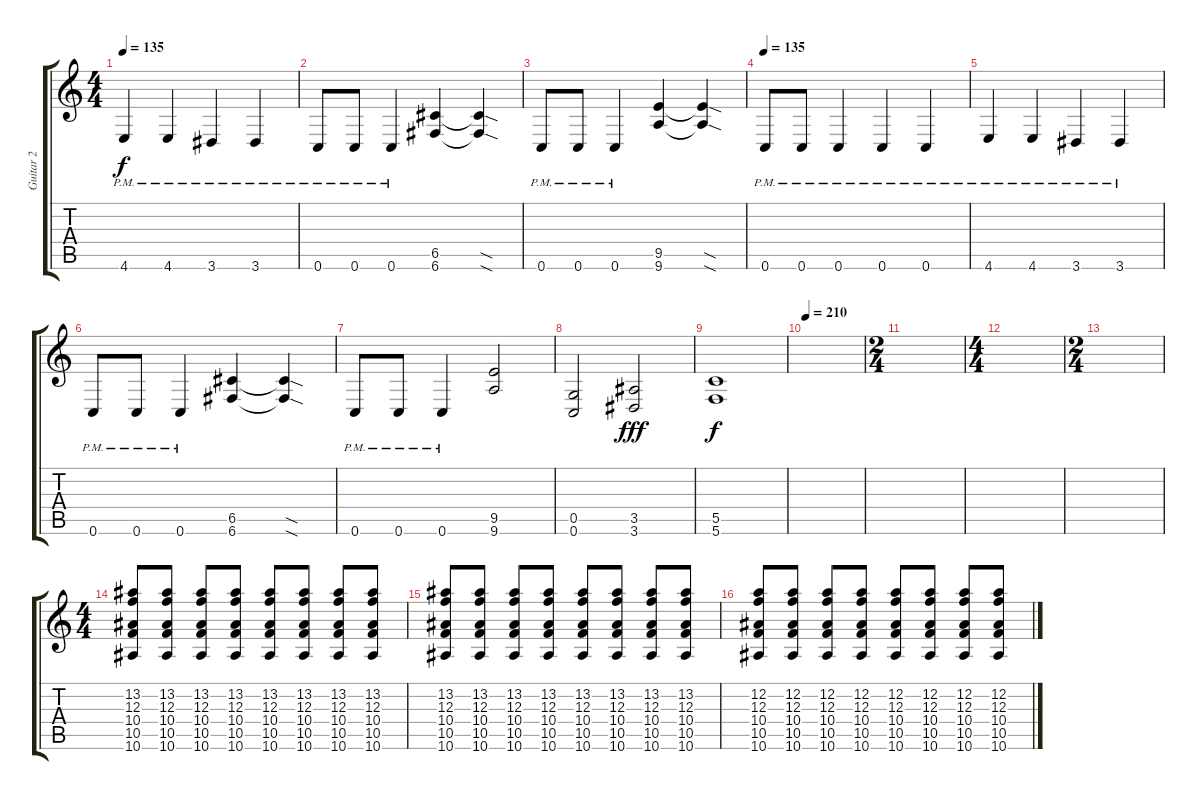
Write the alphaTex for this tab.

\track ("Guitar 2" "Guitar 2") {instrument distortionguitar}
\staff {score tabs}
\tuning (D4 A3 F3 C3 G2 C2) {hide}
\ts (4 4)
\tempo 135
\clef g2
\ks c
4.6{pm}.4{dy f} 4.6{pm}.4 3.6{pm}.4 3.6{pm}.4 |
0.6{pm}.8 0.6{pm}.8 0.6{pm}.4 (6.5 6.6).4 (6.5{sod t} 6.6{sod t}).4 |
0.6{pm}.8 0.6{pm}.8 0.6{pm}.4 (9.5 9.6).4 (9.5{sod t} 9.6{sod t}).4 |
\tempo 135
0.6{pm}.8 0.6{pm}.8 0.6{pm}.4 0.6{pm}.4 0.6{pm}.4 |
4.6{pm}.4 4.6{pm}.4 3.6{pm}.4 3.6{pm}.4 |
0.6{pm}.8 0.6{pm}.8 0.6{pm}.4 (6.5 6.6).4 (6.5{sod t} 6.6{sod t}).4 |
0.6{pm}.8 0.6{pm}.8 0.6{pm}.4 (9.5 9.6).2 |
(0.5 0.6).2 (3.5 3.6).2{dy fff} |
(5.5 5.6).1{dy f} |
\tempo 210
|
\ts (2 4)
|
\ts (4 4)
|
\ts (2 4)
|
\ts (4 4)
(13.2 12.3 10.4 10.5 10.6).8 (13.2 12.3 10.4 10.5 10.6).8 (13.2 12.3 10.4 10.5 10.6).8 (13.2 12.3 10.4 10.5 10.6).8 (13.2 12.3 10.4 10.5 10.6).8 (13.2 12.3 10.4 10.5 10.6).8 (13.2 12.3 10.4 10.5 10.6).8 (13.2 12.3 10.4 10.5 10.6).8 |
(13.2 12.3 10.4 10.5 10.6).8 (13.2 12.3 10.4 10.5 10.6).8 (13.2 12.3 10.4 10.5 10.6).8 (13.2 12.3 10.4 10.5 10.6).8 (13.2 12.3 10.4 10.5 10.6).8 (13.2 12.3 10.4 10.5 10.6).8 (13.2 12.3 10.4 10.5 10.6).8 (13.2 12.3 10.4 10.5 10.6).8 |
(12.2 12.3 10.4 10.5 10.6).8 (12.2 12.3 10.4 10.5 10.6).8 (12.2 12.3 10.4 10.5 10.6).8 (12.2 12.3 10.4 10.5 10.6).8 (12.2 12.3 10.4 10.5 10.6).8 (12.2 12.3 10.4 10.5 10.6).8 (12.2 12.3 10.4 10.5 10.6).8 (12.2 12.3 10.4 10.5 10.6).8
